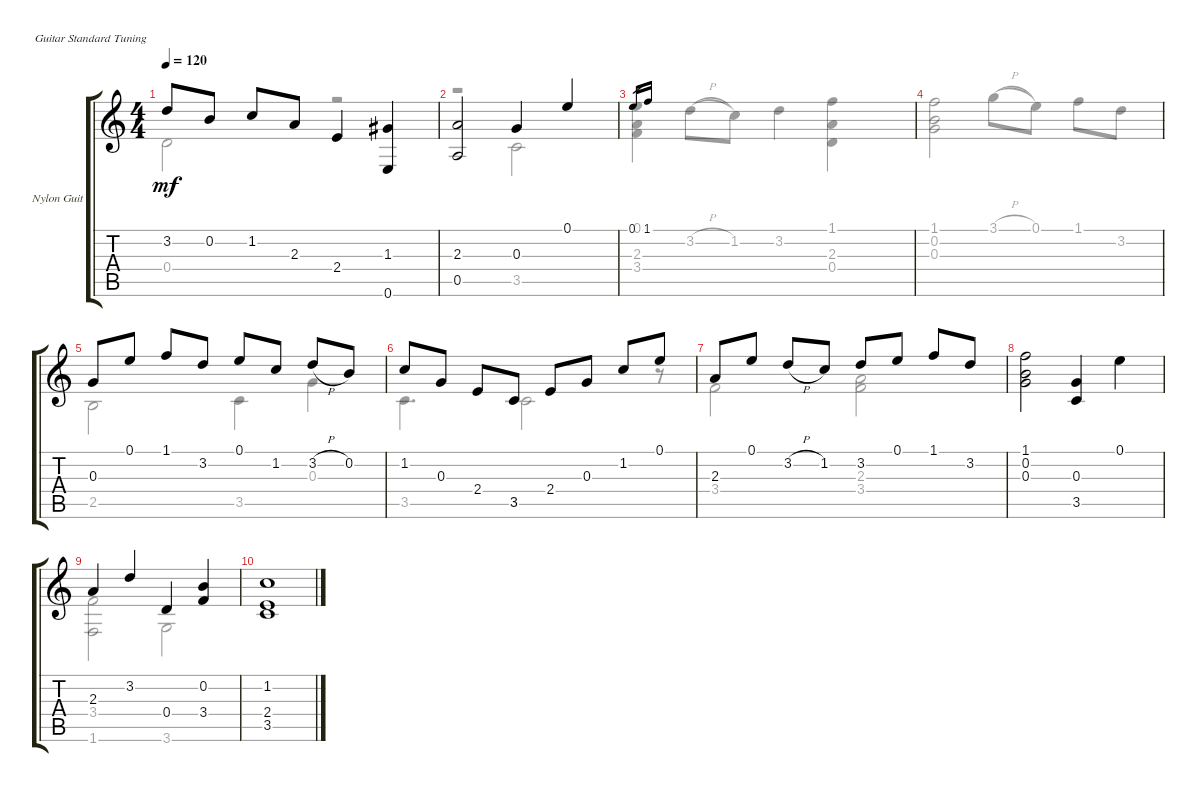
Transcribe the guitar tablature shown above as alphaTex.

\defaultSystemsLayout 4
\bracketExtendMode groupsimilarinstruments
\firstSystemTrackNameOrientation horizontal
\otherSystemsTrackNameOrientation horizontal
\track ("Nylon Guitar" "Nylon Guit") {instrument acousticguitarnylon}
\staff {score tabs}
\tuning (E4 B3 G3 D3 A2 E2)
\voice
\ts (4 4)
\tempo 120
\clef g2
\ks c
3.2.8{dy mf} 0.2.8 1.2.8 2.3.8 2.4.4 (1.3 0.6).4 |
(2.3 0.5).2 0.3.4 0.1.4 |
0.1.16{gr} 1.1.16{gr} |
|
0.3.8 0.1.8 1.1.8 3.2.8 0.1.8 1.2.8 3.2{h}.8 0.2.8 |
1.2.8 0.3.8 2.4.8 3.5.8 2.4.8 0.3.8 1.2.8 0.1.8 |
2.3.8 0.1.8 3.2{h}.8 1.2.8 3.2.8 0.1.8 1.1.8 3.2.8 |
(1.1 0.2 0.3).2 (3.5 0.3).4 0.1.4 |
2.3.4 3.2.4 0.4.4 (3.4 0.2).4 |
(1.2 2.4 3.5).1
\voice
\clef g2
\ottava regular
\simile none
\ks c
0.4.2{dy mf} r.2 |
r.2 3.5.2 |
(2.3 3.4 0.1).4 3.2{h}.8{legatoorigin} 1.2.8 3.2.4 (2.3 0.4 1.1).4 |
(1.1 0.2 0.3).2 3.1{h}.8{legatoorigin} 0.1.8 1.1.8 3.2.8 |
2.5.2 3.5.4 0.3.4 |
3.5.4{d} 3.5.2 r.8 |
3.4.2 (2.3 3.4).2 |
|
(3.4 1.6).2 3.6.2 |
